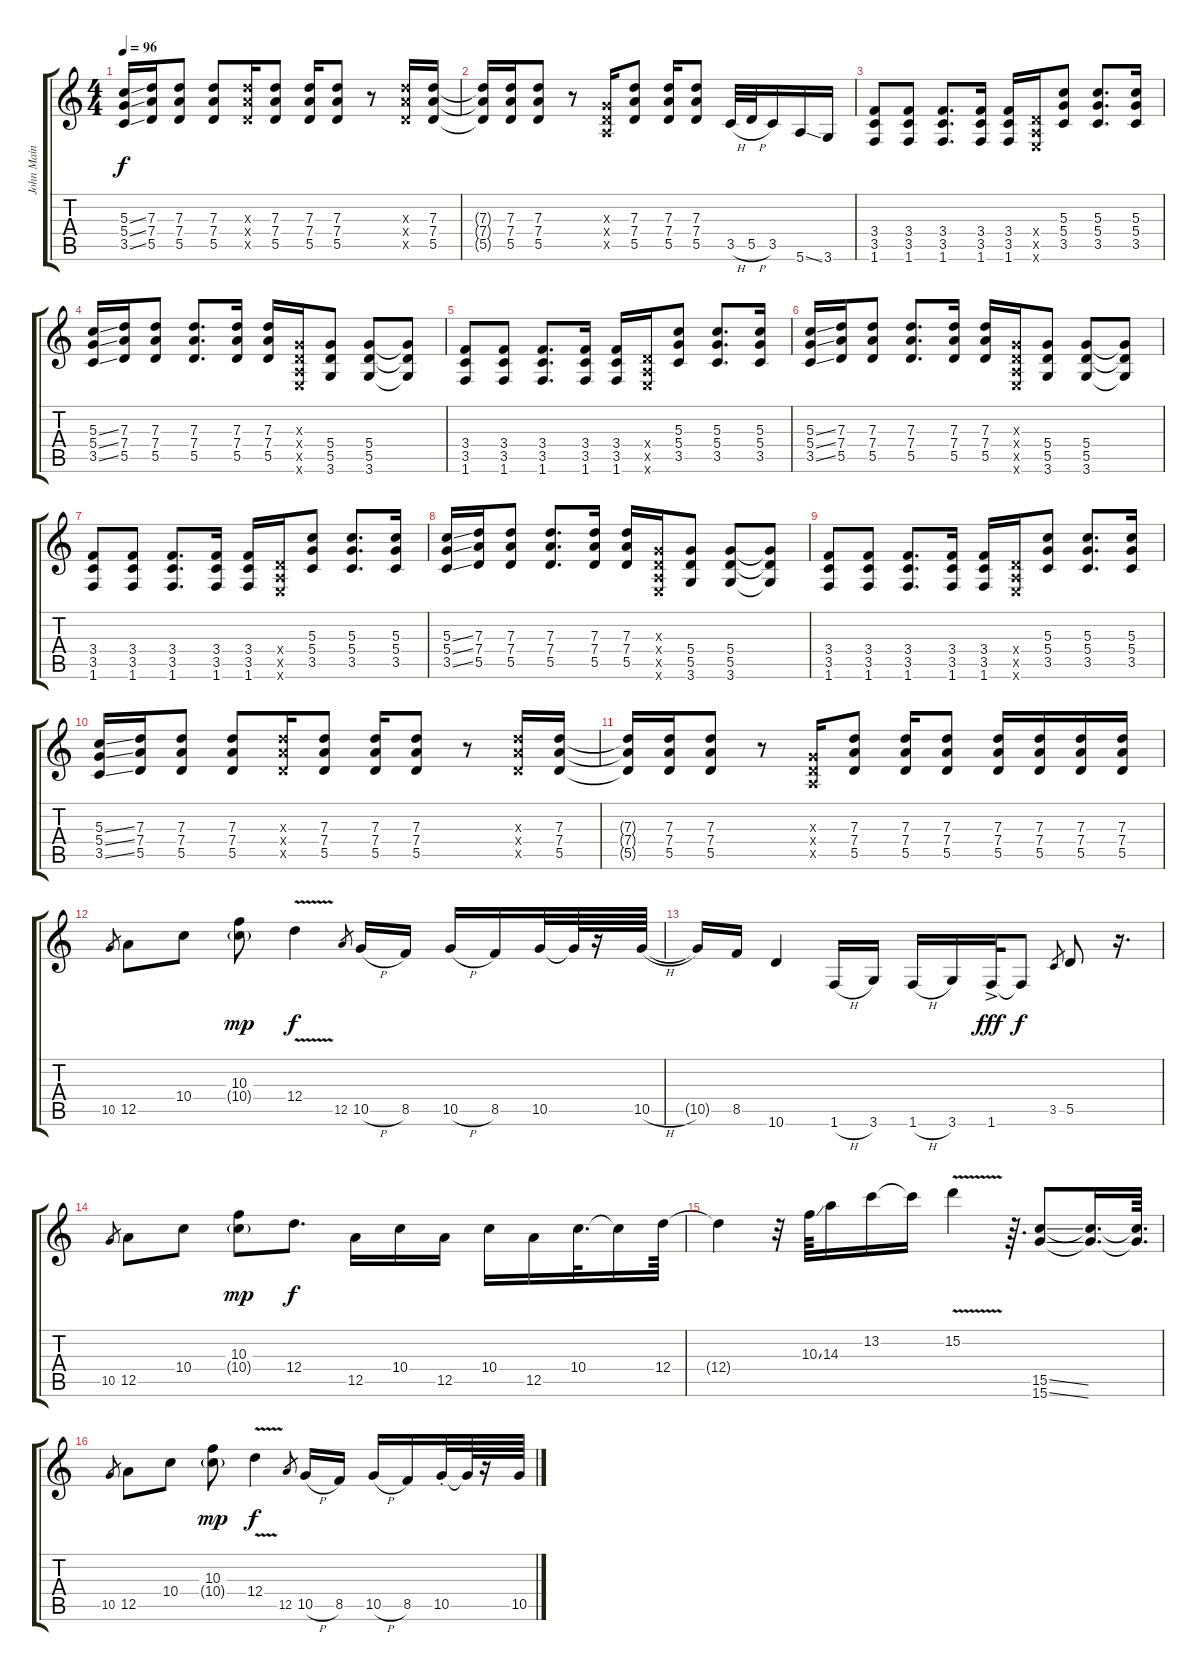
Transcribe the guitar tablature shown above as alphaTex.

\track ("John Main guitar" "John Main ") {instrument electricguitarclean}
\staff {score tabs}
\tuning (E4 B3 G3 D3 A2 E2) {hide}
\ts (4 4)
\tempo 96
\clef g2
\ks c
(5.3{ss} 5.4{ss} 3.5{ss}).16{dy f} (7.3 7.4 5.5).16 (7.3 7.4 5.5).8 (7.3 7.4 5.5).8 (7.3{x} 7.4{x} 5.5{x}).16 (7.3 7.4 5.5).8 (7.3 7.4 5.5).16 (7.3 7.4 5.5).8 r.8 (7.3{x} 7.4{x} 5.5{x}).16 (7.3 7.4 5.5).16 |
(7.3{t} 7.4{t} 5.5{t}).16 (7.3 7.4 5.5).16 (7.3 7.4 5.5).8 r.8 (0.3{x} 0.4{x} 0.5{x}).16 (7.3 7.4 5.5).8 (7.3 7.4 5.5).16 (7.3 7.4 5.5).8 3.5{h}.32 5.5{h}.32 3.5.16 5.6{ss}.16 3.6.16 |
(3.4 3.5 1.6).8 (3.4 3.5 1.6).8 (3.4 3.5 1.6).8{d} (3.4 3.5 1.6).16 (3.4 3.5 1.6).16 (0.4{x} 0.5{x} 0.6{x}).16 (5.3 5.4 3.5).8 (5.3 5.4 3.5).8{d} (5.3 5.4 3.5).16 |
(5.3{ss} 5.4{ss} 3.5{ss}).16 (7.3 7.4 5.5).16 (7.3 7.4 5.5).8 (7.3 7.4 5.5).8{d} (7.3 7.4 5.5).16 (7.3 7.4 5.5).16 (0.3{x} 0.4{x} 0.5{x} 0.6{x}).16 (5.4 5.5 3.6).8 (5.4 5.5 3.6).8 (5.4{t} 5.5{t} 3.6{t}).8 |
(3.4 3.5 1.6).8 (3.4 3.5 1.6).8 (3.4 3.5 1.6).8{d} (3.4 3.5 1.6).16 (3.4 3.5 1.6).16 (0.4{x} 0.5{x} 0.6{x}).16 (5.3 5.4 3.5).8 (5.3 5.4 3.5).8{d} (5.3 5.4 3.5).16 |
(5.3{ss} 5.4{ss} 3.5{ss}).16 (7.3 7.4 5.5).16 (7.3 7.4 5.5).8 (7.3 7.4 5.5).8{d} (7.3 7.4 5.5).16 (7.3 7.4 5.5).16 (0.3{x} 0.4{x} 0.5{x} 0.6{x}).16 (5.4 5.5 3.6).8 (5.4 5.5 3.6).8 (5.4{t} 5.5{t} 3.6{t}).8 |
(3.4 3.5 1.6).8 (3.4 3.5 1.6).8 (3.4 3.5 1.6).8{d} (3.4 3.5 1.6).16 (3.4 3.5 1.6).16 (0.4{x} 0.5{x} 0.6{x}).16 (5.3 5.4 3.5).8 (5.3 5.4 3.5).8{d} (5.3 5.4 3.5).16 |
(5.3{ss} 5.4{ss} 3.5{ss}).16 (7.3 7.4 5.5).16 (7.3 7.4 5.5).8 (7.3 7.4 5.5).8{d} (7.3 7.4 5.5).16 (7.3 7.4 5.5).16 (0.3{x} 0.4{x} 0.5{x} 0.6{x}).16 (5.4 5.5 3.6).8 (5.4 5.5 3.6).8 (5.4{t} 5.5{t} 3.6{t}).8 |
(3.4 3.5 1.6).8 (3.4 3.5 1.6).8 (3.4 3.5 1.6).8{d} (3.4 3.5 1.6).16 (3.4 3.5 1.6).16 (0.4{x} 0.5{x} 0.6{x}).16 (5.3 5.4 3.5).8 (5.3 5.4 3.5).8{d} (5.3 5.4 3.5).16 |
(5.3{ss} 5.4{ss} 3.5{ss}).16 (7.3 7.4 5.5).16 (7.3 7.4 5.5).8 (7.3 7.4 5.5).8 (7.3{x} 7.4{x} 5.5{x}).16 (7.3 7.4 5.5).8 (7.3 7.4 5.5).16 (7.3 7.4 5.5).8 r.8 (7.3{x} 7.4{x} 5.5{x}).16 (7.3 7.4 5.5).16 |
(7.3{t} 7.4{t} 5.5{t}).16 (7.3 7.4 5.5).16 (7.3 7.4 5.5).8 r.8 (0.3{x} 0.4{x} 0.5{x}).16 (7.3 7.4 5.5).8 (7.3 7.4 5.5).16 (7.3 7.4 5.5).8 (7.3 7.4 5.5).16 (7.3 7.4 5.5).16 (7.3 7.4 5.5).16 (7.3 7.4 5.5).16 |
10.5.8{gr} 12.5.8 10.4.8 (10.3 10.4{g}).8{dy mp} 12.4{v}.4{dy f} 12.5.8{gr} 10.5{h}.16 8.5.16 10.5{h}.16 8.5.16 10.5.32 10.5{t}.64 r.16 10.5{h}.64 |
10.5{t}.16 8.5.16 10.6.4 1.6{h}.16 3.6.16 1.6{h}.16 3.6.16 1.6{ac}.32{dy fff} 1.6{t}.8{dy f} 3.5.8{gr} 5.5.8 r.16{d} |
10.5.8{gr} 12.5.8 10.4.8 (10.3 10.4{g}).8{dy mp} 12.4.8{d dy f} 12.5.16 10.4.16 12.5.16 10.4.16 12.5.16 10.4.32{d} 10.4{t}.16 12.4.64 |
12.4{t}.4 r.32 10.3{ss}.64 14.3.16 13.2.16 13.2{t}.16 15.2{v}.4 r.64{d} (15.5{ss} 15.6{ss}).8 (15.5{t} 15.6{t}).16{d} (15.5{t} 15.6{t}).64{d} |
10.5.8{gr} 12.5.8 10.4.8 (10.3 10.4{g}).8{dy mp} 12.4{v}.4{dy f} 12.5.8{gr} 10.5{h}.16 8.5.16 10.5{h}.16 8.5.16 10.5{st}.32 10.5{t}.64 r.16 10.5{h}.64
